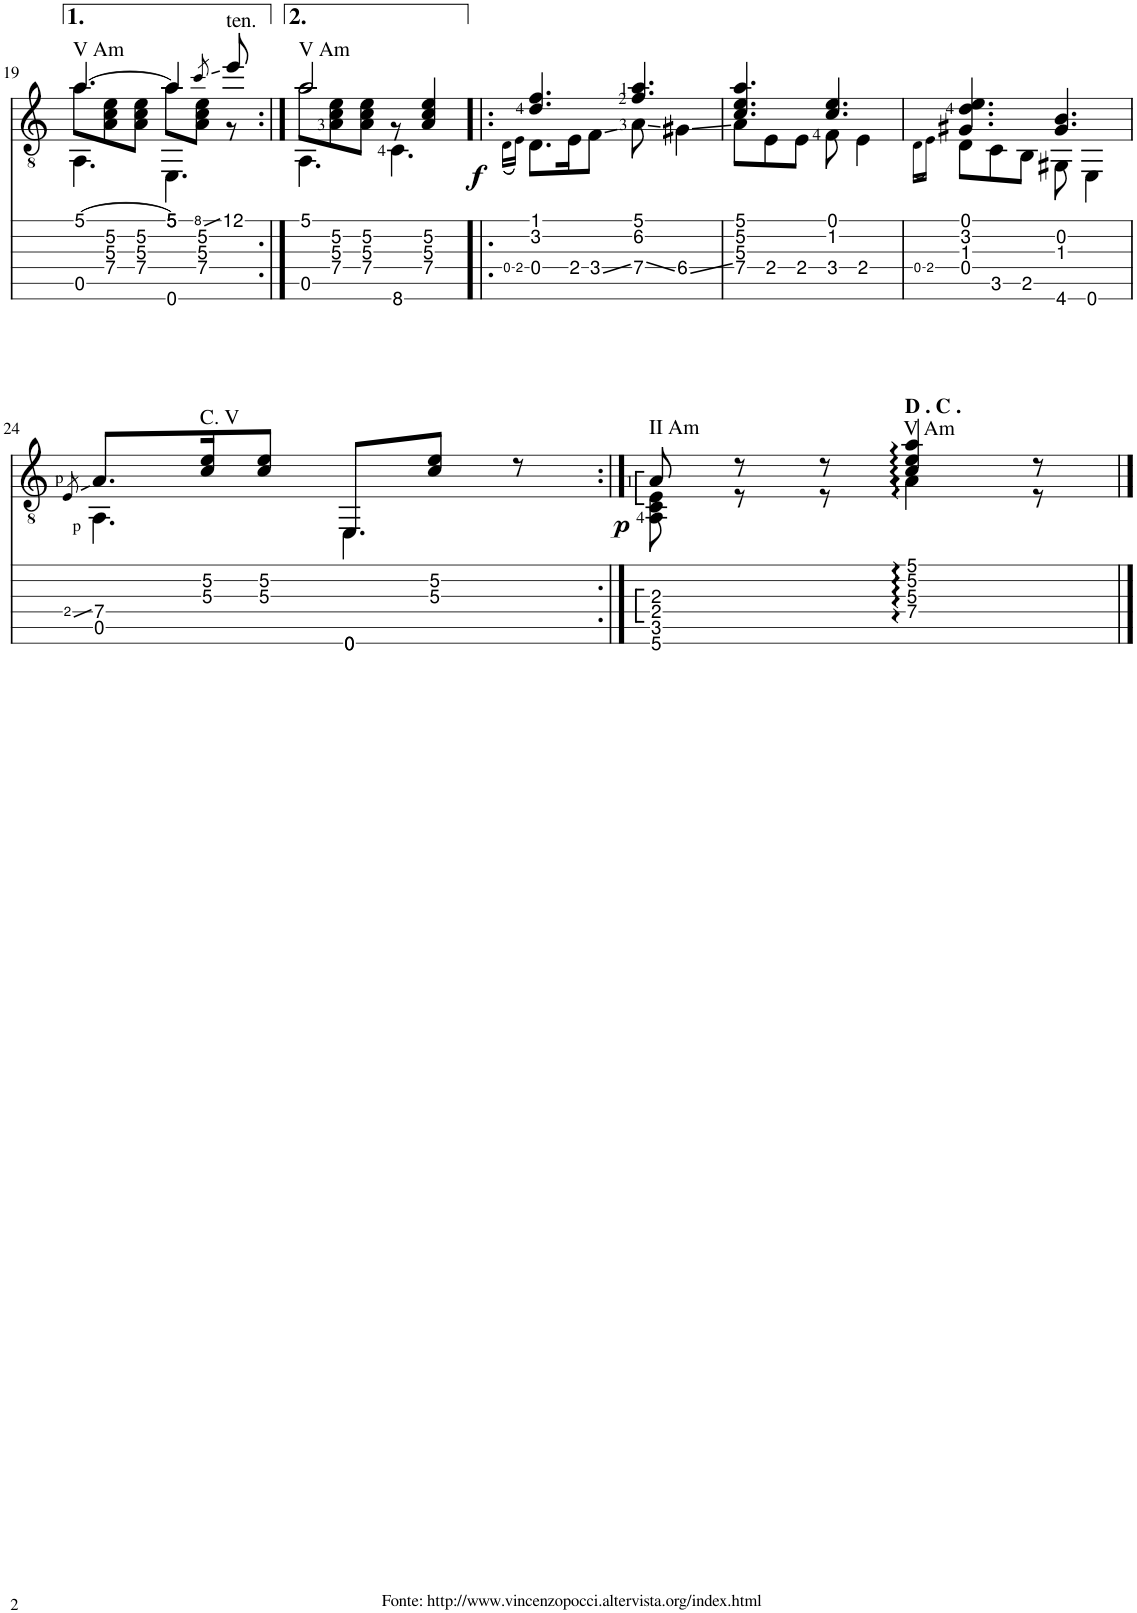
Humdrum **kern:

**kern	**kern	**dynam
*part1	*part1	*part1
*staff2	*staff1	*staff1/2
*I"Guitar	*	*
*I'Guit.	*	*
!!LO:PB:g=z
*	*clefGv2	*
*k[]	*k[]	*
*M6/8	*M6/8	*
=19	=19	=19
*^	*^	*
*	*^	*	*^	*
!	!	!	!LO:TX:a:t=V Am	!	!	!
[4.a	8aL	4.AA	[4.a/	8a\L	4.AA\	.
.	8A\ 8c\ 8e\	.	.	8A\ 8c\ 8e\	.	.
.	8A\ 8c\ 8e\J	.	.	8A\ 8c\ 8e\J	.	.
4a]	8aL	4.EE	4a/]	8a\L	4.EE\	.
.	8A\ 8c\ 8e\J	.	.	8A\ 8c\ 8e\J	.	.
qcc	.	.	8qcc/	.	.	.
!	!	!	!LO:TX:a:t=ten.	!	!	!
8ee	8r	.	8ee/	8r	.	.
=20:|!	=20:|!	=20:|!	=20:|!	=20:|!	=20:|!	=20:|!
!	!	!	!LO:TX:a:t=V Am	!	!	!
!	!	!	!	!LO:N:head=open	!	!
2a	8a	4.AA	2a/	8a\L	4.AA\	.
.	8A\ 8c\ 8e\L	.	.	8A\ 8c\ 8e\	.	.
.	8A\ 8c\ 8e\J	.	.	8A\ 8c\ 8e\J	.	.
.	8r	4.C	.	8r	4.C\	.
4A 4c 4e	4ryy	.	4A/ 4c/ 4e/	4ryy	.	.
*	*v	*v	*	*	*	*
*	*	*	*v	*v	*
=21!|:	=21!|:	=21!|:	=21!|:	=21!|:
.	qD	.	(16qD\LL	.
.	qE	.	16qE\JJ)	.
!	!	!	!	!LO:DY:b
4.d 4.f	8.DL	4.d/ 4.f/	8.D\L	f
.	16EK	.	16E\K	.
.	8FJ	.	8F\J	.
4.f 4.a	8A	4.f/ 4.a/	8A\	.
.	4G#	.	4G#X\	.
=22	=22	=22	=22	=22
4.c 4.e 4.a	8AL	4.c/ 4.e/ 4.a/	8A\L	.
.	8E	.	8E\	.
.	8EJ	.	8E\J	.
4.c 4.e	8F	4.c/ 4.e/	8F\	.
.	4E	.	4E\	.
=23	=23	=23	=23	=23
.	qD	.	(16qD\LL	.
.	qE	.	16qE\JJ)	.
4.G# 4.d 4.e	8DL	4.G#X/ 4.d/ 4.e/	8D\L	.
.	8C	.	8C\	.
.	8BBJ	.	8BB\J	.
4.G# 4.B	8GG#	4.G#/ 4.B/	8GG#X\	.
.	4EE	.	4EE\	.
!!LO:LB:g=z	!!
=24	=24	=24	=24	=24
qE	.	8qE/	.	.
8.AL	4.AA	8.A/L	4.AA\	.
!	!	!LO:TX:a:t=C. V	!	!
16c\ 16e\K	.	16c/ 16e/K	.	.
8c\ 8e\J	.	8c/ 8e/J	.	.
8EEL	4.EE	8EE/L	4.EE\	.
8c\ 8e\J	.	8c/ 8e/J	.	.
8r	.	8r	.	.
=25:|!	=25:|!	=25:|!	=25:|!	=25:|!
!	!	!LO:TX:a:t=II Am	!	!
!	!	!	!	!LO:DY:b
8A	8AA 8C 8E	8A/	8AA\ 8C\ 8E\	p
8r	8r	8r	8r	.
8r	8r	8r	8r	.
!	!	!LO:TX:a:t=V Am	!	!
4c 4e 4a	4A	4c/ 4e/ 4a/	4A\	.
8r	8r	8r	8r	.
*v	*v	*	*	*
*	*v	*v	*
==	==	==
*-	*-	*-
